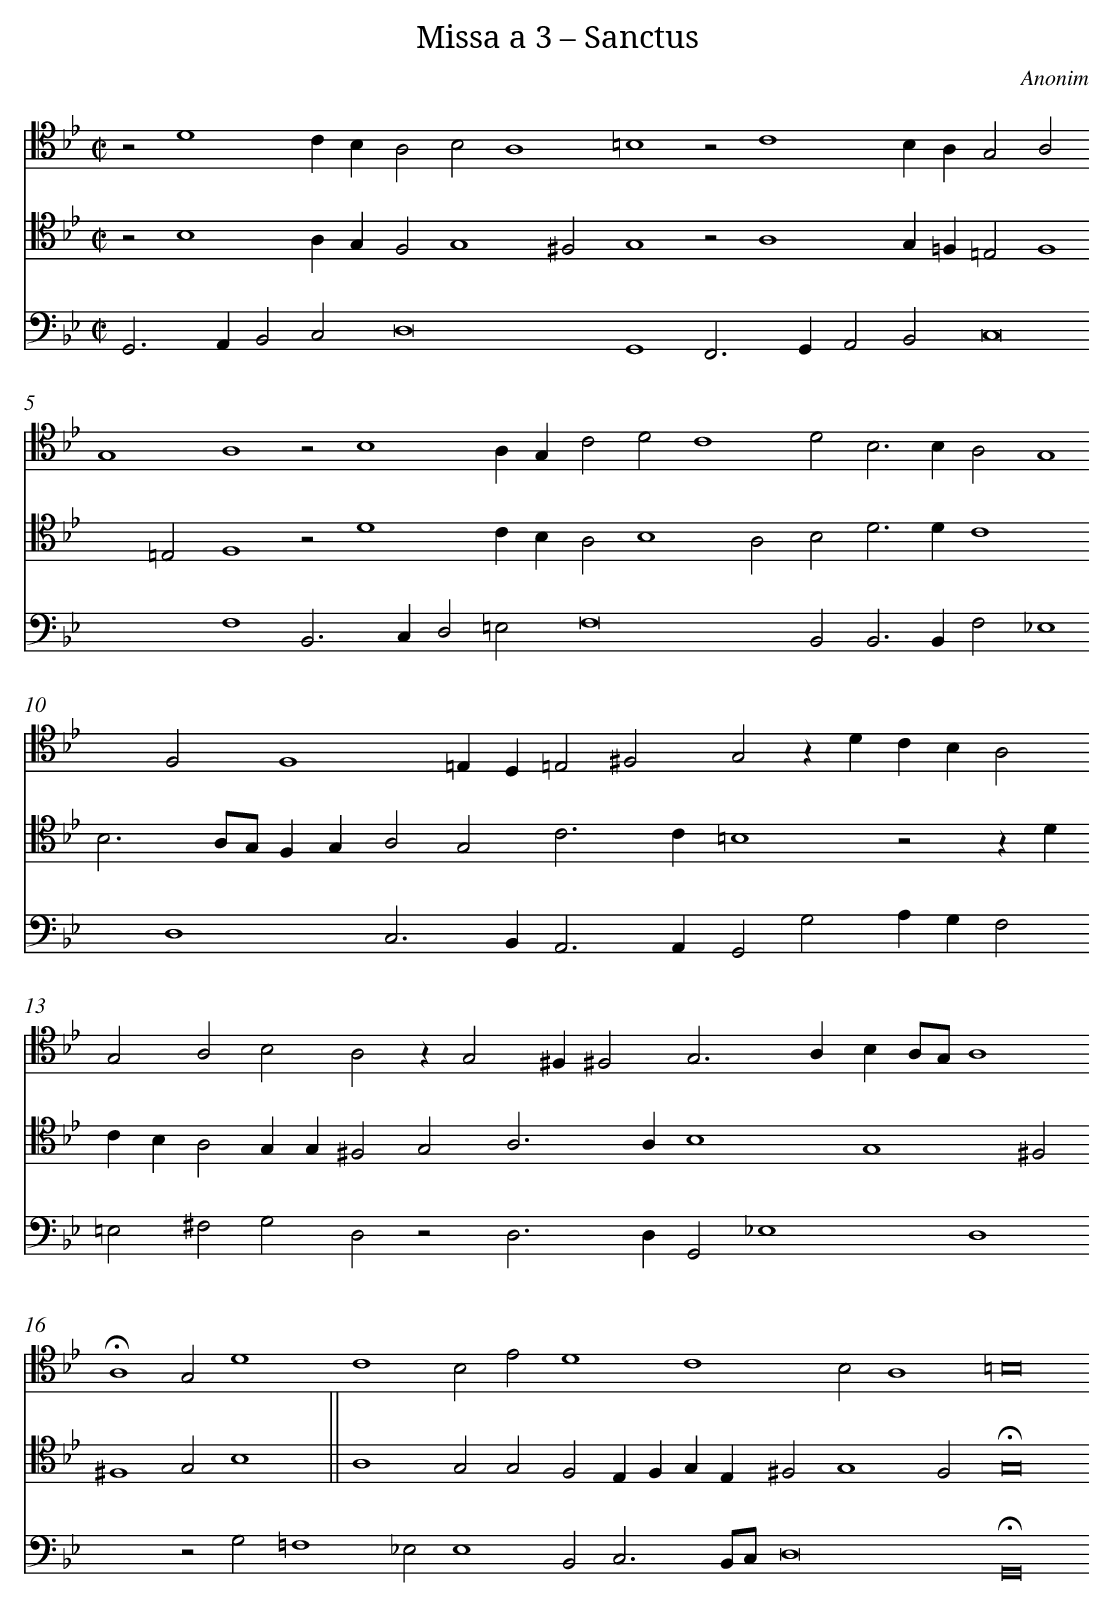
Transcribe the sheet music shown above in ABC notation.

X:1
T: Missa a 3 – Sanctus
C: Anonim
L: 1/4
M: C|
V: 1 clef=tenor
V: 2 clef=tenor
V: 3 clef=bass
K: Bb
[V:1] z2D4CB, [|]
[V:2] z2B,4A,G, [|]
[V:3] G,,2>A,,2B,,2C,2 [|]
[V:1] A,2B,2A,4 [|]
[V:2] F,2G,4^F,2 [|]
[V:3] D,8 [|]
[V:1] =B,4z2C4 [|]
[V:2] G,4z2A,4 [|]
[V:3] G,,4F,,3G,, [|]
[V:1] B,A,G,2A,2 [|]
[V:2] G,=F,=E,2F,4 [|]
[V:3] A,,2B,,2C,8 [|]
[V:1] G,4A,4 [|]
[V:2] =E,2F,4 [|]
[V:3] F,4 [|]
[V:1] z2B,4A,G, [|]
[V:2] z2D4CB, [|]
[V:3] B,,2>C,2D,2=E,2 [|]
[V:1] C2D2C4 [|]
[V:2] A,2B,4A,2 [|]
[V:3] F,8 [|]
[V:1] D2B,2>B,2A,2 [|]
[V:2] B,2D2>D2C4 [|]
[V:3] B,,2B,,2>B,,2F,2 [|]
[V:1] G,4F,2F,4 [|]
[V:2] B,3A,/G,/F,G, [|]
[V:3] _E,4D,4 [|]
[V:1] =E,D,=E,2^F,2 [|]
[V:2] A,2G,2C3C [|]
[V:3] C,2>B,,2A,,3A,, [|]
[V:1] G,2zDCB,A,2 [|]
[V:2] =B,4z2zD [|]
[V:3] G,,2G,2A,G,F,2 [|]
[V:1] G,2A,2B,2A,2 [|]
[V:2] CB,A,2G,G,^F,2 [|]
[V:3] =E,2^F,2G,2D,2 [|]
[V:1] zG,2^F,^F,2G,3 [|]
[V:2] G,2A,2>A,2B,4 [|]
[V:3] z2D,2>D,2G,,2 [|]
[V:1] A,B,A,/G,/A,4 [|]
[V:2] G,4^F,2 [|]
[V:3] _E,4D,4 [|]
[V:1] !fermata!A,4G,2D4 [|]
[V:2] ^F,4G,2B,4 ||
[V:3] x4z2G,2 [|]
[V:1] C4B,2 [|]
[V:2] A,4G,2 [|]
[V:3] =F,4_E,2E,4 [|]
[V:1] E2D4C4 [|]
[V:2] G,2F,2E,F,G,E, [|]
[V:3] B,,2C,3B,,/C,/ [|]
[V:1] B,2A,4 [|]
[V:2] ^F,2G,4F,2 [|]
[V:3] D,8 [|]
[V:1] =B,8 [|]
[V:2] !fermata!G,8 [|]
[V:3] !fermata!G,,8 [|]
